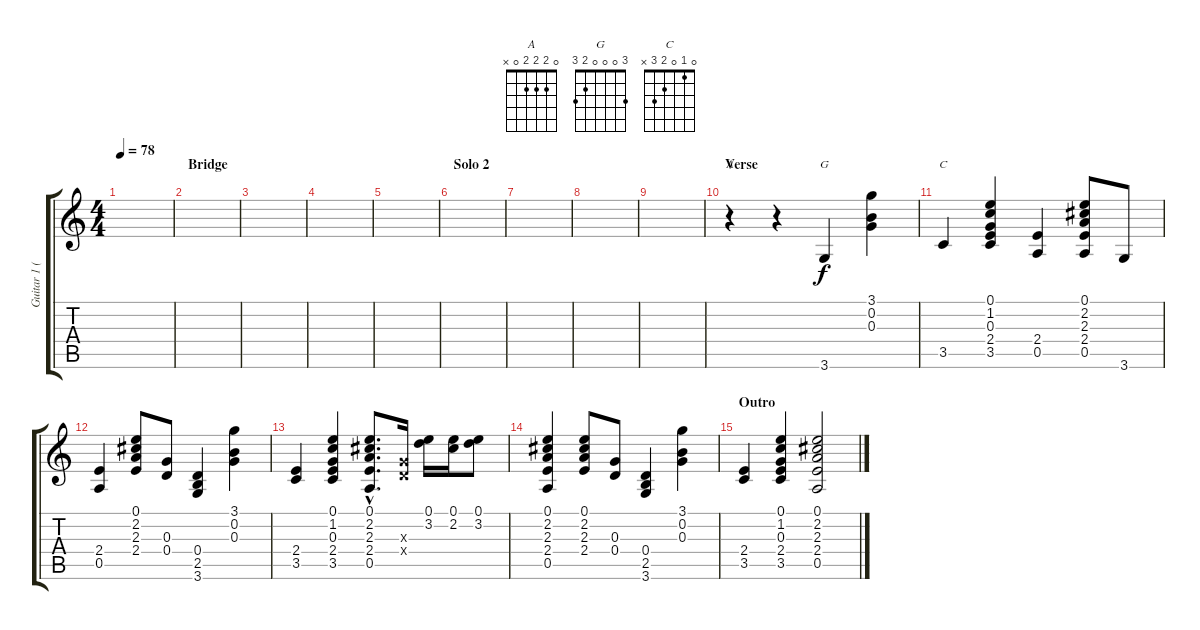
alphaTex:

\track ("Guitar 1 (Clean)" "Guitar 1 (") {instrument electricguitarclean}
\staff {score tabs}
\tuning (E4 B3 G3 D3 A2 E2) {hide}
\chord ("A" 0 2 2 2 0 x)
\chord ("G" 3 0 0 0 2 3)
\chord ("C" 0 1 0 2 3 x)
\ts (4 4)
\tempo 78
\clef g2
\ks c
|
\section ("" "Bridge")
|
|
|
|
\section ("" "Solo 2")
|
|
|
|
\section ("" "Verse")
r.4{ch "A" volume 10} r.4 3.6.4{ch "G"} (3.1 0.2 0.3).4 |
3.5.4{ch "C"} (0.1 1.2 0.3 2.4 3.5).4 (2.4 0.5).4 (0.1 2.2 2.3 2.4 0.5).8 3.6.8 |
(2.4 0.5).4 (0.1 2.2 2.3 2.4).8 (0.3 0.4).8 (0.4 2.5 3.6).4 (3.1 0.2 0.3).4 |
(2.4 3.5).4 (0.1 1.2 0.3 2.4 3.5).4 (0.1{hac} 2.2{hac} 2.3{hac} 2.4{hac} 0.5{hac}).8{d} (0.3{x} 0.4{x}).16 (0.1 3.2).16 (0.1 2.2).16 (0.1 3.2).8 |
(0.1 2.2 2.3 2.4 0.5).4 (0.1 2.2 2.3 2.4).8 (0.3 0.4).8 (0.4 2.5 3.6).4 (3.1 0.2 0.3).4 |
\section ("" "Outro")
(2.4 3.5).4 (0.1 1.2 0.3 2.4 3.5).4 (0.1 2.2 2.3 2.4 0.5).2
